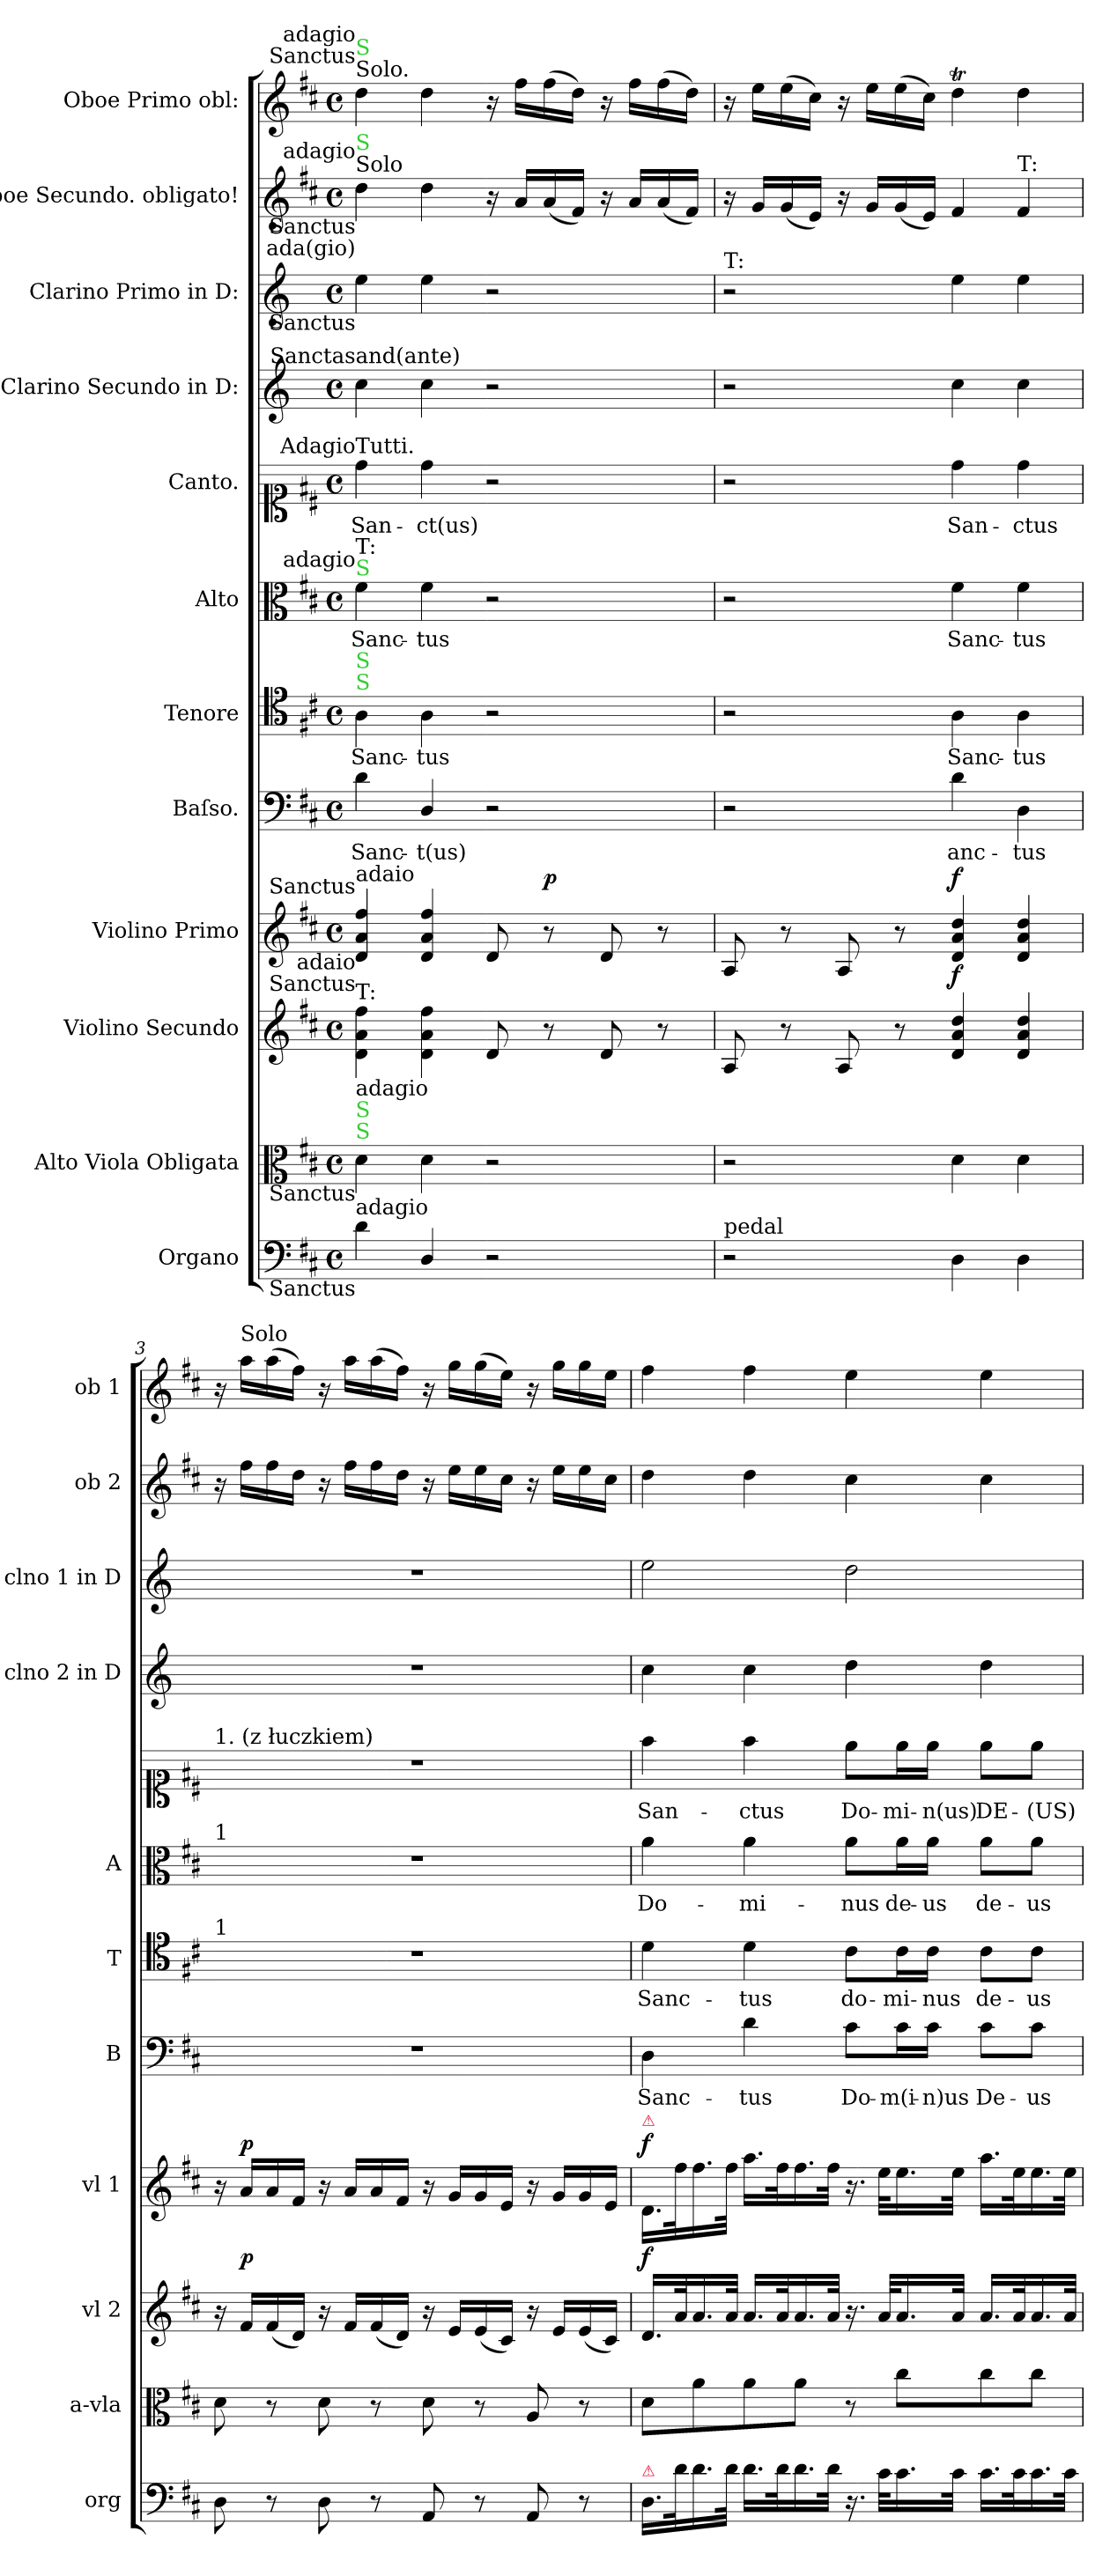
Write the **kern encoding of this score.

**kern	**kern	**kern	**dynam	**kern	**dynam	**kern	**text	**kern	**text	**kern	**text	**kern	**text	**kern	**kern	**kern	**kern
*part12	*part11	*part10	*part10	*part9	*part9	*part8	*part8	*part7	*part7	*part6	*part6	*part5	*part5	*part4	*part3	*part2	*part1
*staff12	*staff11	*staff10	*staff10	*staff9	*staff9	*staff8	*staff8	*staff7	*staff7	*staff6	*staff6	*staff5	*staff5	*staff4	*staff3	*staff2	*staff1
*I"Organo	*I"Alto Viola Obligata	*I"Violino Secundo	*	*I"Violino Primo	*	*I"Baſso.	*	*I"Tenore	*	*I"Alto	*	*I"Canto.	*	*I"Clarino Secundo in D:	*I"Clarino Primo in D:	*I"Oboe Secundo. obligato!	*I"Oboe Primo obl:
*I'org	*I'a-vla	*I'vl 2	*	*I'vl 1	*	*I'B	*	*I'T	*	*I'A	*	*	*	*I'clno 2 in D	*I'clno 1 in D	*I'ob 2	*I'ob 1
*clefF4	*clefC3	*clefG2	*	*clefG2	*	*clefF4	*	*clefC4	*	*clefC3	*	*clefC1	*	*clefG2	*clefG2	*clefG2	*clefG2
*	*	*	*	*	*	*	*	*	*	*	*	*	*	*ITrd-1c-2	*ITrd-1c-2	*	*
*k[f#c#]	*k[f#c#]	*k[f#c#]	*	*k[f#c#]	*	*k[f#c#]	*	*k[f#c#]	*	*k[f#c#]	*	*k[f#c#]	*	*k[f#c#]	*k[f#c#]	*k[f#c#]	*k[f#c#]
*M4/4	*M4/4	*M4/4	*	*M4/4	*	*M4/4	*	*M4/4	*	*M4/4	*	*M4/4	*	*M4/4	*M4/4	*M4/4	*M4/4
*met(c)	*met(c)	*met(c)	*	*met(c)	*	*met(c)	*	*met(c)	*	*met(c)	*	*met(c)	*	*met(c)	*met(c)	*met(c)	*met(c)
=1	=1	=1	=1	=1	=1	=1	=1	=1	=1	=1	=1	=1	=1	=1	=1	=1	=1
!	!	!	!	!	!	!	!	!	!	!	!	!	!	!	!	!	!LO:TX:a:rj:t=Sanctus
!	!	!	!	!	!	!	!	!	!	!	!	!	!	!	!	!	!LO:TX:a:t=Solo.
!	!	!	!	!	!	!	!	!	!	!	!	!	!	!	!	!	!LO:TX:a:rj:t=adagio
!	!	!	!	!	!	!	!	!	!	!	!	!	!	!	!	!	!LO:TX:a:color=limegreen:t=S
!	!	!	!	!	!	!	!	!	!	!	!	!	!	!	!	!LO:TX:b:rj:t=Sanctus	!
!	!	!	!	!	!	!	!	!	!	!	!	!	!	!	!	!LO:TX:a:t=Solo	!
!	!	!	!	!	!	!	!	!	!	!	!	!	!	!	!	!LO:TX:a:rj:t=adagio	!
!	!	!	!	!	!	!	!	!	!	!	!	!	!	!	!	!LO:TX:a:color=limegreen:t=S	!
!	!	!	!	!	!	!	!	!	!	!	!	!	!	!	!LO:TX:b:rj:t=Sanctus	!	!
!	!	!	!	!	!	!	!	!	!	!	!	!	!	!	!LO:TX:a:rj:t=ada(gio)	!	!
!	!	!	!	!	!	!	!	!	!	!	!	!	!	!LO:TX:a:rj:t=Sanctas	!	!	!
!	!	!	!	!	!	!	!	!	!	!	!	!	!	!LO:TX:a:t=and(ante)	!	!	!
!	!	!	!	!	!	!	!	!	!	!	!	!LO:TX:a:t=Tutti.	!	!	!	!	!
!	!	!	!	!	!	!	!	!	!	!	!	!LO:TX:a:rj:t=Adagio	!	!	!	!	!
!	!	!	!	!	!	!	!	!	!	!LO:TX:a:color=limegreen:t=S	!	!	!	!	!	!	!
!	!	!	!	!	!	!	!	!	!	!LO:TX:a:t=T&colon;	!	!	!	!	!	!	!
!	!	!	!	!	!	!	!	!	!	!LO:TX:a:rj:t=adagio	!	!	!	!	!	!	!
!	!	!	!	!	!	!	!	!LO:TX:a:color=limegreen:t=S	!	!	!	!	!	!	!	!	!
!	!	!	!	!	!	!	!	!LO:TX:a:color=limegreen:t=S	!	!	!	!	!	!	!	!	!
!	!	!	!	!LO:TX:a:rj:t=Sanctus	!	!	!	!	!	!	!	!	!	!	!	!	!
!	!	!	!	!LO:TX:a:t=adaio	!	!	!	!	!	!	!	!	!	!	!	!	!
!	!	!LO:TX:a:rj:t=Sanctus	!	!	!	!	!	!	!	!	!	!	!	!	!	!	!
!	!	!LO:TX:a:t=T&colon;	!	!	!	!	!	!	!	!	!	!	!	!	!	!	!
!	!	!LO:TX:a:rj:t=adaio	!	!	!	!	!	!	!	!	!	!	!	!	!	!	!
!	!LO:TX:b:rj:t=Sanctus	!	!	!	!	!	!	!	!	!	!	!	!	!	!	!	!
!	!LO:TX:a:color=limegreen:t=S	!	!	!	!	!	!	!	!	!	!	!	!	!	!	!	!
!	!LO:TX:a:color=limegreen:t=S	!	!	!	!	!	!	!	!	!	!	!	!	!	!	!	!
!	!LO:TX:a:t=adagio	!	!	!	!	!	!	!	!	!	!	!	!	!	!	!	!
!LO:TX:b:rj:t=Sanctus	!	!	!	!	!	!	!	!	!	!	!	!	!	!	!	!	!
!LO:TX:a:t=adagio	!	!	!	!	!	!	!	!	!	!	!	!	!	!	!	!	!
4d\	4d\	4d\ 4a\ 4ff#\	.	4d/ 4a/ 4ff#/	.	4d\	Sanc-	4A\	Sanc-	4f#\	Sanc-	4dd\	San-	4dd\	4ff#\	4dd\	4dd\
4D/	4d\	4d\ 4a\ 4ff#\	.	4d/ 4a/ 4ff#/	.	4D/	-t(us)	4A\	-tus	4f#\	-tus	4dd\	-ct(us)	4dd\	4ff#\	4dd\	4dd\
2r	2r	8d/	.	8d/	.	2r	.	2r	.	2r	.	2r	.	2r	2r	16r	16r
.	.	.	.	.	.	.	.	.	.	.	.	.	.	.	.	16a/LL	16ff#\LL
!	!	!	!	!	!LO:DY:a	!	!	!	!	!	!	!	!	!	!	!	!
.	.	8r	.	8r	p	.	.	.	.	.	.	.	.	.	.	(16a/	(16ff#\
.	.	.	.	.	.	.	.	.	.	.	.	.	.	.	.	16f#/JJ)	16dd\JJ)
.	.	8d/	.	8d/	.	.	.	.	.	.	.	.	.	.	.	16r	16r
.	.	.	.	.	.	.	.	.	.	.	.	.	.	.	.	16a/LL	16ff#\LL
.	.	8r	.	8r	.	.	.	.	.	.	.	.	.	.	.	(16a/	(16ff#\
.	.	.	.	.	.	.	.	.	.	.	.	.	.	.	.	16f#/JJ)	16dd\JJ)
=2	=2	=2	=2	=2	=2	=2	=2	=2	=2	=2	=2	=2	=2	=2	=2	=2	=2
!	!	!	!	!	!	!	!	!	!	!	!	!	!	!	!LO:TX:a:t=T&colon;	!	!
!LO:TX:a:t=pedal	!	!	!	!	!	!	!	!	!	!	!	!	!	!	!	!	!
2r	2r	8A/	.	8A/	.	2r	.	2r	.	2r	.	2r	.	2r	2r	16r	16r
.	.	.	.	.	.	.	.	.	.	.	.	.	.	.	.	16g/LL	16ee\LL
.	.	8r	.	8r	.	.	.	.	.	.	.	.	.	.	.	(16g/	(16ee\
.	.	.	.	.	.	.	.	.	.	.	.	.	.	.	.	16e/JJ)	16cc#\JJ)
.	.	8A/	.	8A/	.	.	.	.	.	.	.	.	.	.	.	16r	16r
.	.	.	.	.	.	.	.	.	.	.	.	.	.	.	.	16g/LL	16ee\LL
.	.	8r	.	8r	.	.	.	.	.	.	.	.	.	.	.	(16g/	(16ee\
.	.	.	.	.	.	.	.	.	.	.	.	.	.	.	.	16e/JJ)	16cc#\JJ)
!	!	!	!LO:DY:a	!	!LO:DY:a	!	!	!	!	!	!	!	!LO:LY:i	!	!	!	!
4D\	4d\	4d/ 4a/ 4dd/	f	4d/ 4a/ 4dd/	f	4d\	anc-	4A\	Sanc-	4f#\	Sanc-	4dd\	San-	4dd\	4ff#\	4f#/	4ddT\
!	!	!	!	!	!	!	!	!	!	!	!	!	!	!	!	!LO:TX:a:t=T&colon;	!
!	!	!	!	!	!	!	!	!	!	!	!	!	!LO:LY:i	!	!	!	!
4D\	4d\	4d/ 4a/ 4dd/	.	4d/ 4a/ 4dd/	.	4D\	-tus	4A\	-tus	4f#\	-tus	4dd\	-ctus	4dd\	4ff#\	4f#/	4dd\
=3	=3	=3	=3	=3	=3	=3	=3	=3	=3	=3	=3	=3	=3	=3	=3	=3	=3
!	!	!	!	!	!	!	!	!	!	!	!	!LO:TX:a:t=1. (z łuczkiem)	!	!	!	!	!
!	!	!	!	!	!	!	!	!	!	!LO:TX:a:t=1	!	!	!	!	!	!	!
!	!	!	!	!	!	!	!	!LO:TX:a:t=1	!	!	!	!	!	!	!	!	!
8D\	8d\	16r	.	16r	.	1r	.	1r	.	1r	.	1r	.	1r	1r	16r	16r
!	!	!	!	!	!	!	!	!	!	!	!	!	!	!	!	!	!LO:TX:a:t=Solo
!	!	!	!LO:DY:a	!	!LO:DY:a	!	!	!	!	!	!	!	!	!	!	!	!
.	.	16f#/LL	p	16a/LL	p	.	.	.	.	.	.	.	.	.	.	16ff#\LL	16aa\LL
8r	8r	(16f#/	.	16a/	.	.	.	.	.	.	.	.	.	.	.	16ff#\	(16aa\
.	.	16d/JJ)	.	16f#/JJ	.	.	.	.	.	.	.	.	.	.	.	16dd\JJ	16ff#\JJ)
8D\	8d\	16r	.	16r	.	.	.	.	.	.	.	.	.	.	.	16r	16r
.	.	16f#/LL	.	16a/LL	.	.	.	.	.	.	.	.	.	.	.	16ff#\LL	16aa\LL
8r	8r	(16f#/	.	16a/	.	.	.	.	.	.	.	.	.	.	.	16ff#\	(16aa\
.	.	16d/JJ)	.	16f#/JJ	.	.	.	.	.	.	.	.	.	.	.	16dd\JJ	16ff#\JJ)
8AA/	8d\	16r	.	16r	.	.	.	.	.	.	.	.	.	.	.	16r	16r
.	.	16e/LL	.	16g/LL	.	.	.	.	.	.	.	.	.	.	.	16ee\LL	16gg\LL
8r	8r	(16e/	.	16g/	.	.	.	.	.	.	.	.	.	.	.	16ee\	(16gg\
.	.	16c#/JJ)	.	16e/JJ	.	.	.	.	.	.	.	.	.	.	.	16cc#\JJ	16ee\JJ)
8AA/	8A/	16r	.	16r	.	.	.	.	.	.	.	.	.	.	.	16r	16r
.	.	16e/LL	.	16g/LL	.	.	.	.	.	.	.	.	.	.	.	16ee\LL	16gg\LL
8r	8r	(16e/	.	16g/	.	.	.	.	.	.	.	.	.	.	.	16ee\	16gg\
.	.	16c#/JJ)	.	16e/JJ	.	.	.	.	.	.	.	.	.	.	.	16cc#\JJ	16ee\JJ
=4	=4	=4	=4	=4	=4	=4	=4	=4	=4	=4	=4	=4	=4	=4	=4	=4	=4
!	!	!	!	!LO:TX:a:color=crimson:t=⚠	!	!	!	!	!	!	!	!	!	!	!	!	!
!LO:TX:a:color=crimson:t=⚠	!	!	!	!	!	!	!	!	!	!	!	!	!	!	!	!	!
!	!	!	!LO:DY:a	!	!LO:DY:a	!	!LO:LY:i	!	!	!	!	!	!LO:LY:i	!	!	!	!
16.D/LL	8d\L	16.d/LL	f	16.d/LL	f	4D\	Sanc-	4d\	Sanc-	4a\	Do-	4ff#\	San-	4dd\	2ff#\	4dd\	4ff#\
32d\K	.	32a/K	.	32ff#\K	.	.	.	.	.	.	.	.	.	.	.	.	.
16.d\	8a\	16.a/	.	16.ff#\	.	.	.	.	.	.	.	.	.	.	.	.	.
32d\JJk	.	32a/JJk	.	32ff#\JJk	.	.	.	.	.	.	.	.	.	.	.	.	.
!	!	!	!	!	!	!	!LO:LY:i	!	!	!	!	!	!LO:LY:i	!	!	!	!
16.d\LL	8a\	16.a/LL	.	16.aa\LL	.	4d\	-tus	4d\	-tus	4a\	-mi-	4ff#\	-ctus	4dd\	.	4dd\	4ff#\
32d\K	.	32a/K	.	32ff#\K	.	.	.	.	.	.	.	.	.	.	.	.	.
16.d\	8a\J	16.a/	.	16.ff#\	.	.	.	.	.	.	.	.	.	.	.	.	.
32d\JJk	.	32a/JJk	.	32ff#\JJk	.	.	.	.	.	.	.	.	.	.	.	.	.
16.r	8r	16.r	.	16.r	.	8c#\L	Do-	8c#\L	do-	8a\L	-nus	8ee\L	Do-	4ee\	2ee\	4cc#\	4ee\
32c#\KLL	.	32a/KLL	.	32ee\KLL	.	.	.	.	.	.	.	.	.	.	.	.	.
16.c#\	8cc#\L	16.a/	.	16.ee\	.	16c#\L	-m(i-	16c#\L	-mi-	16a\L	de-	16ee\L	-mi-	.	.	.	.
.	.	.	.	.	.	16c#\JJ	-n)us	16c#\JJ	-nus	16a\JJ	-us	16ee\JJ	-n(us)	.	.	.	.
32c#\JJk	.	32a/JJk	.	32ee\JJk	.	.	.	.	.	.	.	.	.	.	.	.	.
!	!	!	!	!	!	!	!	!	!	!	!LO:LY:i	!	!	!	!	!	!
16.c#\LL	8cc#\	16.a/LL	.	16.aa\LL	.	8c#\L	De-	8c#\L	de-	8a\L	de-	8ee\L	DE-	4ee\	.	4cc#\	4ee\
32c#\K	.	32a/K	.	32ee\K	.	.	.	.	.	.	.	.	.	.	.	.	.
!	!	!	!	!	!	!	!	!	!	!	!LO:LY:i	!	!	!	!	!	!
16.c#\	8cc#\J	16.a/	.	16.ee\	.	8c#\J	-us	8c#\J	-us	8a\J	-us	8ee\J	-(US)	.	.	.	.
32c#\JJk	.	32a/JJk	.	32ee\JJk	.	.	.	.	.	.	.	.	.	.	.	.	.
=	=	=	=	=	=	=	=	=	=	=	=	=	=	=	=	=	=
*-	*-	*-	*-	*-	*-	*-	*-	*-	*-	*-	*-	*-	*-	*-	*-	*-	*-
